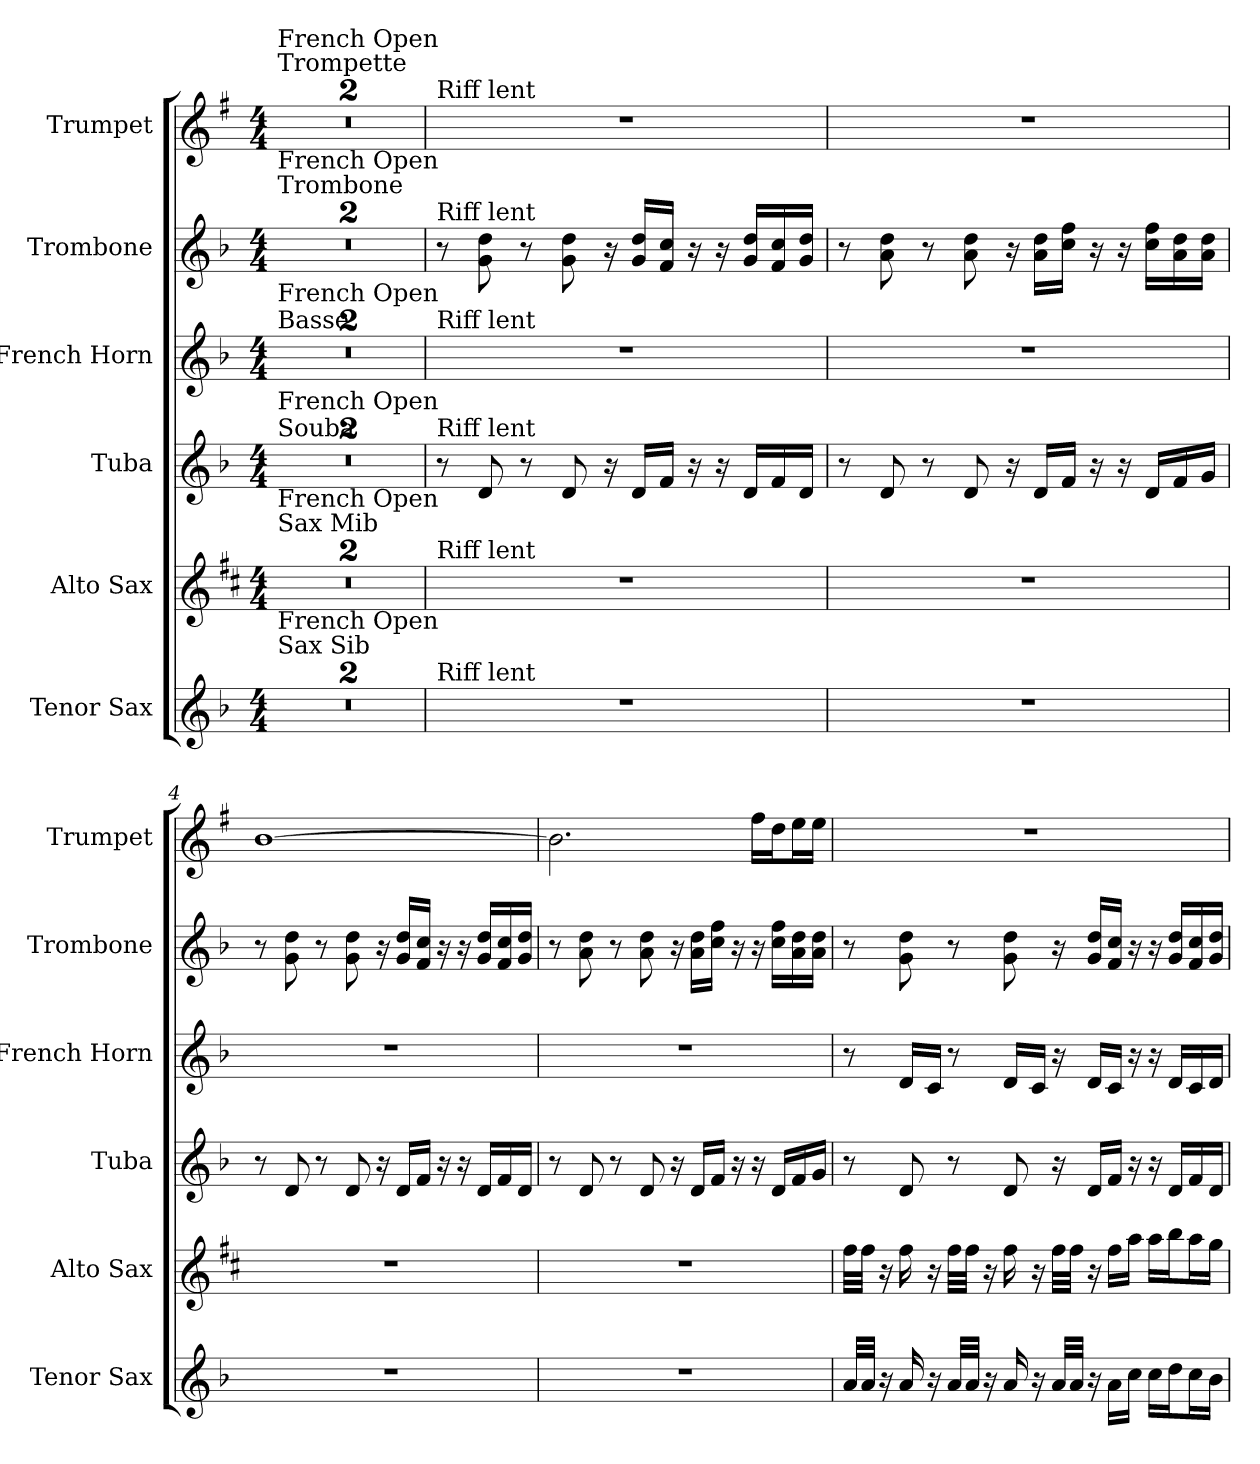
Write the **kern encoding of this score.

**kern	**kern	**kern	**kern	**kern	**kern
*part6	*part5	*part4	*part3	*part2	*part1
*staff6	*staff5	*staff4	*staff3	*staff2	*staff1
*I"Tenor Sax	*I"Alto Sax	*I"Tuba	*I"French Horn	*I"Trombone	*I"Trumpet
*I'Tenor Sax	*I'Alto Sax	*I'Tuba	*I'French Horn	*I'Trombone	*I'Trumpet
*clefG2	*clefG2	*clefG2	*clefG2	*clefG2	*clefG2
*ITrd8c14	*ITrd5c9	*ITrd15c26	*ITrd8c14	*ITrd8c14	*ITrd1c2
*k[b-]	*k[b-]	*k[b-]	*k[b-]	*k[b-]	*k[b-]
*M4/4	*M4/4	*M4/4	*M4/4	*M4/4	*M4/4
=	=	=	=	=	=
!	!	!	!	!	!LO:TX:a:t=Trompette
!	!	!	!	!	!LO:TX:a:t=French Open
!	!	!	!	!LO:TX:a:t=Trombone	!
!	!	!	!	!LO:TX:a:t=French Open	!
!	!	!	!LO:TX:a:t=Basse	!	!
!	!	!	!LO:TX:a:t=French Open	!	!
!	!	!LO:TX:a:t=Souba	!	!	!
!	!	!LO:TX:a:t=French Open	!	!	!
!	!LO:TX:a:t=Sax Mib	!	!	!	!
!	!LO:TX:a:t=French Open	!	!	!	!
!LO:TX:a:t=Sax Sib	!	!	!	!	!
!LO:TX:a:t=French Open	!	!	!	!	!
1r	1r	1r	1r	1r	1r
=1	=1	=1	=1	=1	=1
1r	1r	1r	1r	1r	1r
=2	=2	=2	=2	=2	=2
!	!	!	!	!	!LO:TX:a:t=Riff lent
!	!	!	!	!LO:TX:a:t=Riff lent	!
!	!	!	!LO:TX:a:t=Riff lent	!	!
!	!	!LO:TX:a:t=Riff lent	!	!	!
!	!LO:TX:a:t=Riff lent	!	!	!	!
!LO:TX:a:t=Riff lent	!	!	!	!	!
1r	1r	8r	1r	8r	1r
.	.	8DD	.	8G 8d	.
.	.	8r	.	8r	.
.	.	8DD	.	8G 8d	.
.	.	16r	.	16r	.
.	.	16DDLL	.	16G 16dLL	.
.	.	16FFJJ	.	16F 16cJJ	.
.	.	16r	.	16r	.
.	.	16r	.	16r	.
.	.	16DDLL	.	16G 16dLL	.
.	.	16FF	.	16F 16c	.
.	.	16DDJJ	.	16G 16dJJ	.
=3	=3	=3	=3	=3	=3
1r	1r	8r	1r	8r	1r
.	.	8DD	.	8A 8d	.
.	.	8r	.	8r	.
.	.	8DD	.	8A 8d	.
.	.	16r	.	16r	.
.	.	16DDLL	.	16A 16dLL	.
.	.	16FFJJ	.	16c 16fJJ	.
.	.	16r	.	16r	.
.	.	16r	.	16r	.
.	.	16DDLL	.	16c 16fLL	.
.	.	16FF	.	16A 16d	.
.	.	16GGJJ	.	16A 16dJJ	.
=4	=4	=4	=4	=4	=4
1r	1r	8r	1r	8r	[1a
.	.	8DD	.	8G 8d	.
.	.	8r	.	8r	.
.	.	8DD	.	8G 8d	.
.	.	16r	.	16r	.
.	.	16DDLL	.	16G 16dLL	.
.	.	16FFJJ	.	16F 16cJJ	.
.	.	16r	.	16r	.
.	.	16r	.	16r	.
.	.	16DDLL	.	16G 16dLL	.
.	.	16FF	.	16F 16c	.
.	.	16DDJJ	.	16G 16dJJ	.
=5	=5	=5	=5	=5	=5
1r	1r	8r	1r	8r	2.a]
.	.	8DD	.	8A 8d	.
.	.	8r	.	8r	.
.	.	8DD	.	8A 8d	.
.	.	16r	.	16r	.
.	.	16DDLL	.	16A 16dLL	.
.	.	16FFJJ	.	16c 16fJJ	.
.	.	16r	.	16r	.
.	.	16r	.	16r	16eeLL
.	.	16DDLL	.	16c 16fLL	16ccJ
.	.	16FF	.	16A 16d	16ddL
.	.	16GGJJ	.	16A 16dJJ	16ddJJ
=6	=6	=6	=6	=6	=6
32ALLL	32aLLL	8r	8r	8r	1r
32AJJJ	32aJJJ	.	.	.	.
16r	16r	.	.	.	.
16A	16a	8DD	16DLL	8G 8d	.
16r	16r	.	16CJJ	.	.
32ALLL	32aLLL	8r	8r	8r	.
32AJJJ	32aJJJ	.	.	.	.
16r	16r	.	.	.	.
16A	16a	8DD	16DLL	8G 8d	.
16r	16r	.	16CJJ	.	.
32ALLL	32aLLL	16r	16r	16r	.
32AJJJ	32aJJJ	.	.	.	.
16r	16r	16DDLL	16DLL	16G 16dLL	.
16ALL	16aLL	16FFJJ	16CJJ	16F 16cJJ	.
16cJJ	16ccJJ	16r	16r	16r	.
16cLL	16ccLL	16r	16r	16r	.
16dJ	16ddJ	16DDLL	16DLL	16G 16dLL	.
16cL	16ccL	16FF	16C	16F 16c	.
16B-JJ	16b-JJ	16DDJJ	16DJJ	16G 16dJJ	.
=	=	=	=	=	=
*-	*-	*-	*-	*-	*-
